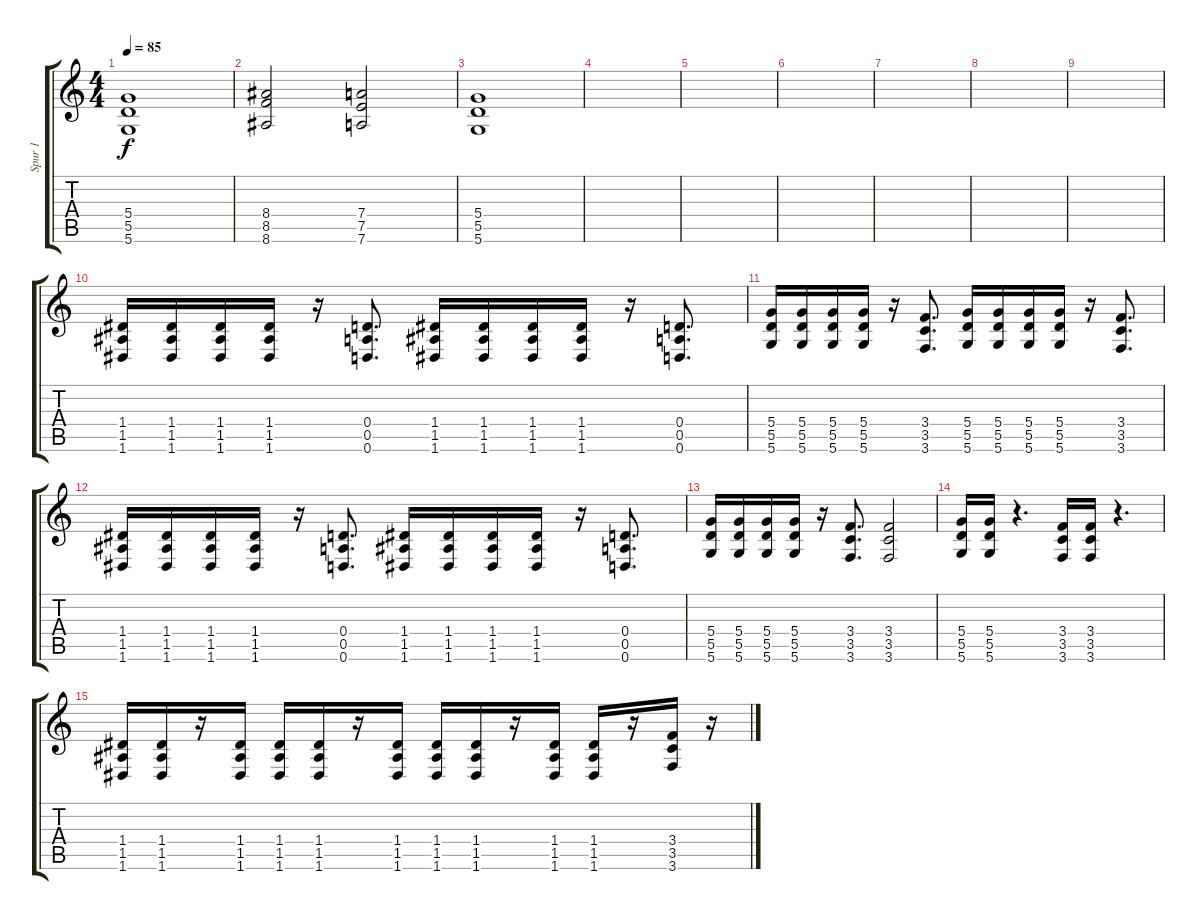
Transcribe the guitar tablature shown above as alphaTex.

\track ("Spur 1" "Spur 1") {instrument overdrivenguitar}
\staff {score tabs}
\tuning (E4 B3 G3 D3 A2 D2) {hide}
\ts (4 4)
\tempo 85
\clef g2
\ks c
(5.4 5.5 5.6).1{dy f} |
(8.4 8.5 8.6).2 (7.4 7.5 7.6).2 |
(5.4 5.5 5.6).1 |
|
|
|
|
|
|
(1.4 1.5 1.6).16{instrument overdrivenguitar} (1.4 1.5 1.6).16 (1.4 1.5 1.6).16 (1.4 1.5 1.6).16 r.16 (0.4 0.5 0.6).8{d} (1.4 1.5 1.6).16 (1.4 1.5 1.6).16 (1.4 1.5 1.6).16 (1.4 1.5 1.6).16 r.16 (0.4 0.5 0.6).8{d} |
(5.4 5.5 5.6).16 (5.4 5.5 5.6).16 (5.4 5.5 5.6).16 (5.4 5.5 5.6).16 r.16 (3.4 3.5 3.6).8{d} (5.4 5.5 5.6).16 (5.4 5.5 5.6).16 (5.4 5.5 5.6).16 (5.4 5.5 5.6).16 r.16 (3.4 3.5 3.6).8{d} |
(1.4 1.5 1.6).16 (1.4 1.5 1.6).16 (1.4 1.5 1.6).16 (1.4 1.5 1.6).16 r.16 (0.4 0.5 0.6).8{d} (1.4 1.5 1.6).16 (1.4 1.5 1.6).16 (1.4 1.5 1.6).16 (1.4 1.5 1.6).16 r.16 (0.4 0.5 0.6).8{d} |
(5.4 5.5 5.6).16 (5.4 5.5 5.6).16 (5.4 5.5 5.6).16 (5.4 5.5 5.6).16 r.16 (3.4 3.5 3.6).8{d} (3.4 3.5 3.6).2 |
(5.4 5.5 5.6).16 (5.4 5.5 5.6).16 r.4{d} (3.4 3.5 3.6).16 (3.4 3.5 3.6).16 r.4{d} |
(1.4 1.5 1.6).16 (1.4 1.5 1.6).16 r.16 (1.4 1.5 1.6).16 (1.4 1.5 1.6).16 (1.4 1.5 1.6).16 r.16 (1.4 1.5 1.6).16 (1.4 1.5 1.6).16 (1.4 1.5 1.6).16 r.16 (1.4 1.5 1.6).16 (1.4 1.5 1.6).16 r.16 (3.4 3.5 3.6).16 r.16
